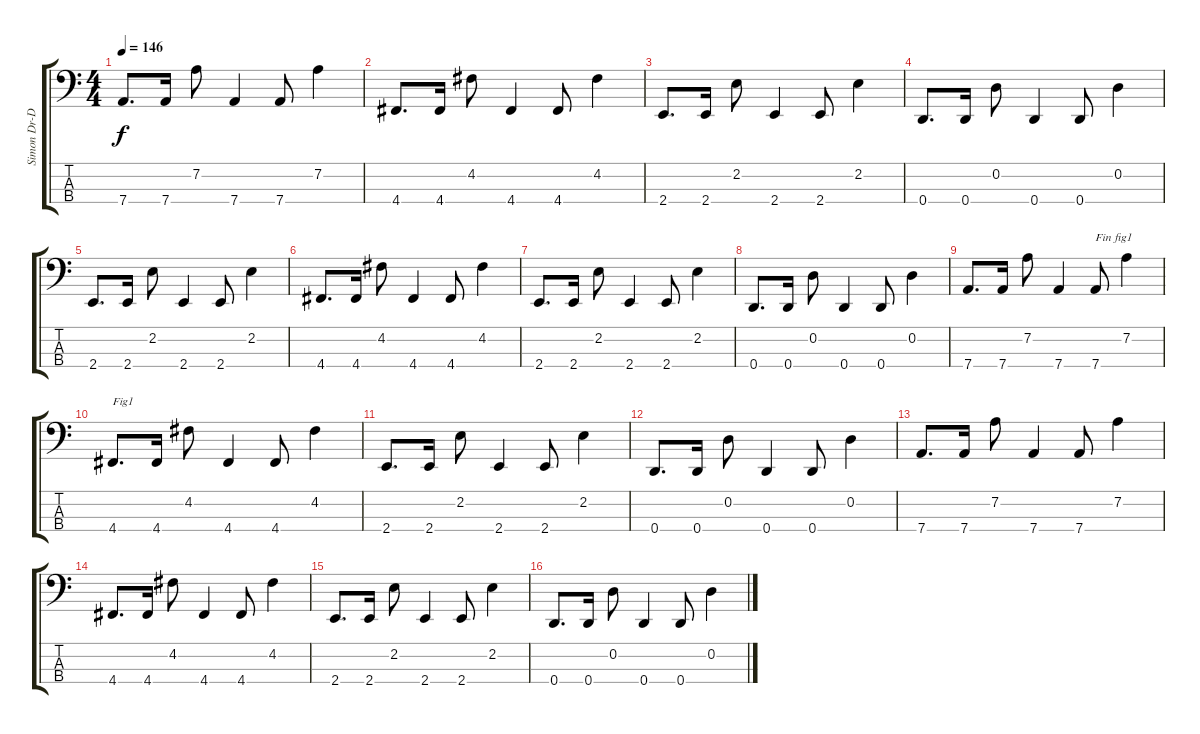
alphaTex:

\track ("Simon Dr-D" "Simon Dr-D") {instrument electricbasspick}
\staff {score tabs}
\tuning (G2 D2 A1 D1) {hide}
\ts (4 4)
\tempo 146
\clef f4
\ks c
7.4.8{d dy f} 7.4.16 7.2.8 7.4.4 7.4.8 7.2.4 |
4.4.8{d} 4.4.16 4.2.8 4.4.4 4.4.8 4.2.4 |
2.4.8{d} 2.4.16 2.2.8 2.4.4 2.4.8 2.2.4 |
0.4.8{d} 0.4.16 0.2.8 0.4.4 0.4.8 0.2.4 |
2.4.8{d} 2.4.16 2.2.8 2.4.4 2.4.8 2.2.4 |
4.4.8{d} 4.4.16 4.2.8 4.4.4 4.4.8 4.2.4 |
2.4.8{d} 2.4.16 2.2.8 2.4.4 2.4.8 2.2.4 |
0.4.8{d} 0.4.16 0.2.8 0.4.4 0.4.8 0.2.4 |
7.4.8{d} 7.4.16 7.2.8 7.4.4 7.4.8{txt "Fin fig1"} 7.2.4 |
4.4.8{d txt "Fig1"} 4.4.16 4.2.8 4.4.4 4.4.8 4.2.4 |
2.4.8{d} 2.4.16 2.2.8 2.4.4 2.4.8 2.2.4 |
0.4.8{d} 0.4.16 0.2.8 0.4.4 0.4.8 0.2.4 |
7.4.8{d} 7.4.16 7.2.8 7.4.4 7.4.8 7.2.4 |
4.4.8{d} 4.4.16 4.2.8 4.4.4 4.4.8 4.2.4 |
2.4.8{d} 2.4.16 2.2.8 2.4.4 2.4.8 2.2.4 |
0.4.8{d} 0.4.16 0.2.8 0.4.4 0.4.8 0.2.4
